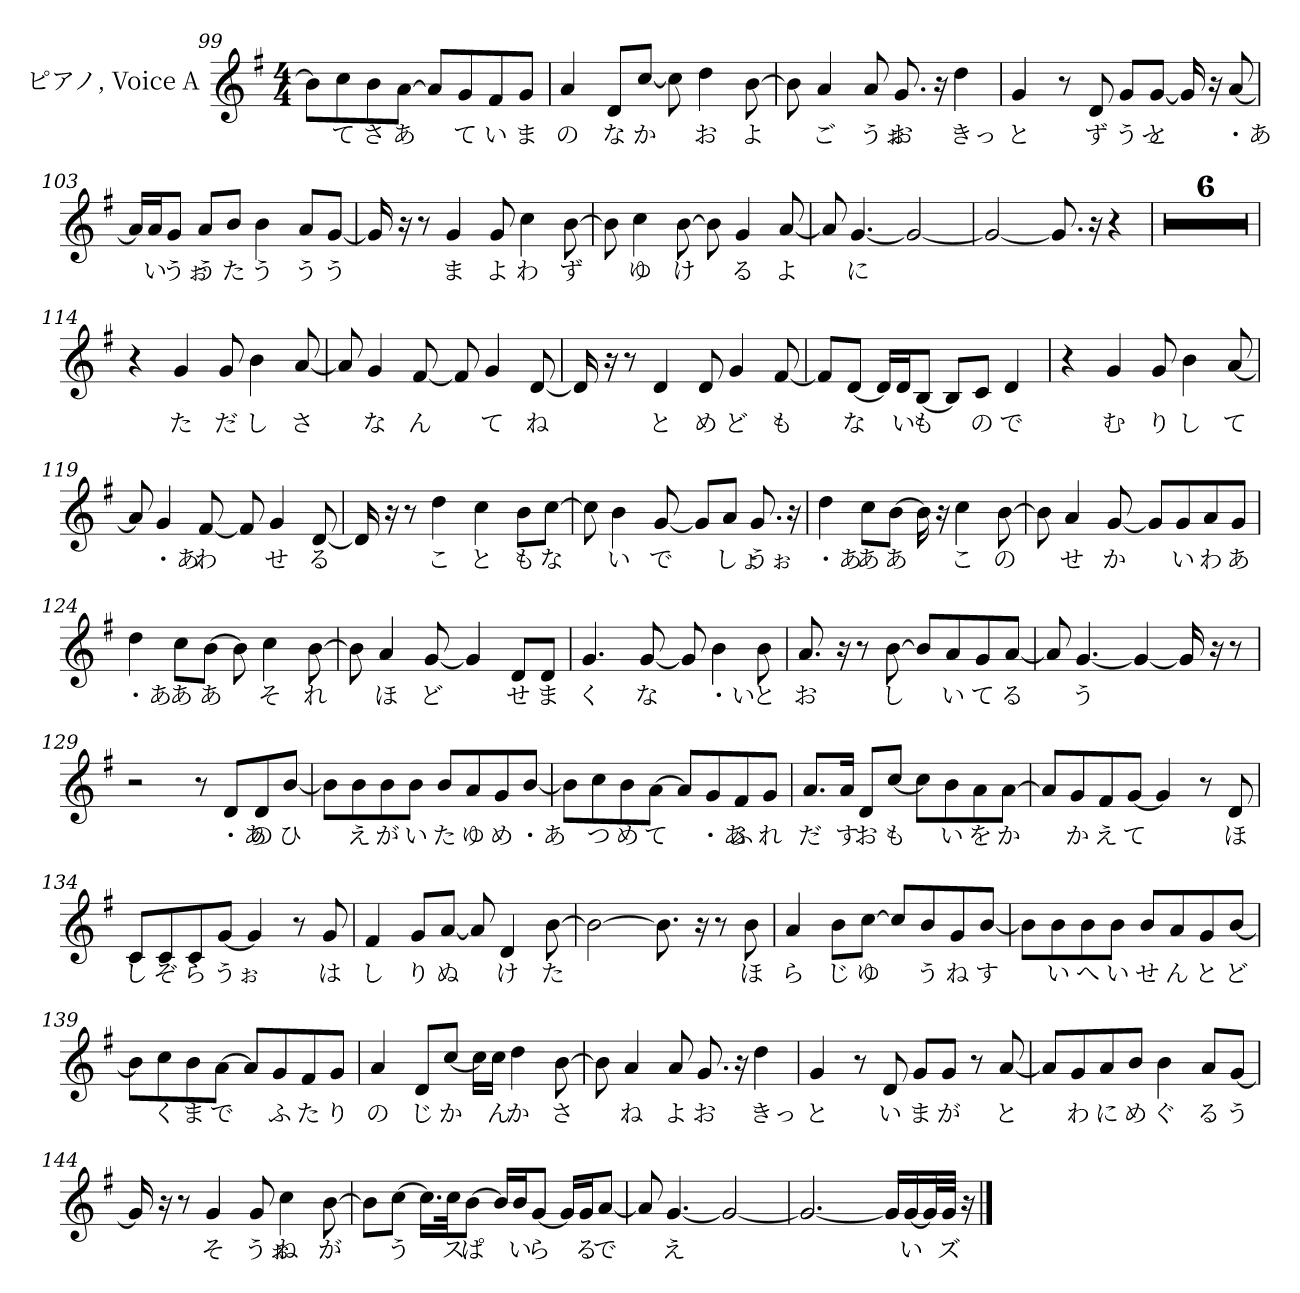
**kern	**text
*part1	*part1
*staff1	*staff1
*I"ピアノ, Voice A	*
*clefG2	*
*k[f#]	*
*M4/4	*
=99	=99
8b\L]	.
!	!LO:LY:b
8cc\	て
!	!LO:LY:b
8b\	さ
!	!LO:LY:b
[8a\J	あ
8a/L]	.
!	!LO:LY:b
8g/	て
!	!LO:LY:b
8f#/	い
!	!LO:LY:b
8g/J	ま
=100	=100
!	!LO:LY:b
4a/	の
!	!LO:LY:b
8d/L	な
!	!LO:LY:b
[8cc/J	か
8cc\]	.
!	!LO:LY:b
4dd\	お
!	!LO:LY:b
[8b\	よ
=101	=101
8b\]	.
!	!LO:LY:b
4a/	ご
!	!LO:LY:b
8a/	うぉ
!	!LO:LY:b
8.g/	お
16r	.
!	!LO:LY:b
4dd\	きっ
=102	=102
!	!LO:LY:b
4g/	と
8r	.
!	!LO:LY:b
8d/	ず
!	!LO:LY:b
8g/L	うっ
!	!LO:LY:b
[8g/J	と
16g/]	.
16r	.
!	!LO:LY:b
[8a/	・あ
!!LO:LB:g=z
=103	=103
16a/LL]	.
!	!LO:LY:b
16a/J	い
!	!LO:LY:b
8g/J	うぉ
!	!LO:LY:b
8a/L	う
!	!LO:LY:b
8b/J	た
!	!LO:LY:b
4b\	う
!	!LO:LY:b
8a/L	う
!	!LO:LY:b
[8g/J	う
=104	=104
16g/]	.
16r	.
8r	.
!	!LO:LY:b
4g/	ま
!	!LO:LY:b
8g/	よ
!	!LO:LY:b
4cc\	わ
!	!LO:LY:b
[8b\	ず
=105	=105
8b\]	.
!	!LO:LY:b
4cc\	ゆ
!	!LO:LY:b
[8b\	け
8b\]	.
!	!LO:LY:b
4g/	る
!	!LO:LY:b
[8a/	よ
=106	=106
8a/]	.
!	!LO:LY:b
[4.g/	に
2g/_	.
=107	=107
2g/_	.
8.g/]	.
16r	.
4r	.
=108	=108
1r	.
=109	=109
1r	.
=110	=110
1r	.
=111	=111
1r	.
=112	=112
1r	.
!!LO:LB:g=z
=113	=113
1r	.
=114	=114
4r	.
!	!LO:LY:b
4g/	た
!	!LO:LY:b
8g/	だ
!	!LO:LY:b
4b\	し
!	!LO:LY:b
[8a/	さ
=115	=115
8a/]	.
!	!LO:LY:b
4g/	な
!	!LO:LY:b
[8f#/	ん
8f#/]	.
!	!LO:LY:b
4g/	て
!	!LO:LY:b
[8d/	ね
=116	=116
16d/]	.
16r	.
8r	.
!	!LO:LY:b
4d/	と
!	!LO:LY:b
8d/	め
!	!LO:LY:b
4g/	ど
!	!LO:LY:b
[8f#/	も
=117	=117
8f#/L]	.
!	!LO:LY:b
[8d/J	な
16d/LL]	.
!	!LO:LY:b
16d/J	い
!	!LO:LY:b
[8B/J	も
8B/L]	.
!	!LO:LY:b
8c/J	の
!	!LO:LY:b
4d/	で
=118	=118
4r	.
!	!LO:LY:b
4g/	む
!	!LO:LY:b
8g/	り
!	!LO:LY:b
4b\	し
!	!LO:LY:b
[8a/	て
!!LO:LB:g=z
=119	=119
8a/]	.
!	!LO:LY:b
4g/	・あ
!	!LO:LY:b
[8f#/	わ
8f#/]	.
!	!LO:LY:b
4g/	せ
!	!LO:LY:b
[8d/	る
=120	=120
16d/]	.
16r	.
8r	.
!	!LO:LY:b
4dd\	こ
!	!LO:LY:b
4cc\	と
!	!LO:LY:b
8b\L	も
!	!LO:LY:b
[8cc\J	な
=121	=121
8cc\]	.
!	!LO:LY:b
4b\	い
!	!LO:LY:b
[8g/	で
8g/L]	.
!	!LO:LY:b
8a/J	しょ
!	!LO:LY:b
8.g/	うぉ
16r	.
=122	=122
!	!LO:LY:b
4dd\	・あ
!	!LO:LY:b
8cc\L	あ
!	!LO:LY:b
[8b\J	あ
16b\]	.
16r	.
!	!LO:LY:b
4cc\	こ
!	!LO:LY:b
[8b\	の
=123	=123
8b\]	.
!	!LO:LY:b
4a/	せ
!	!LO:LY:b
[8g/	か
8g/L]	.
!	!LO:LY:b
8g/	い
!	!LO:LY:b
8a/	わ
!	!LO:LY:b
8g/J	あ
!!LO:LB:g=z
=124	=124
!	!LO:LY:b
4dd\	・あ
!	!LO:LY:b
8cc\L	あ
!	!LO:LY:b
[8b\J	あ
8b\]	.
!	!LO:LY:b
4cc\	そ
!	!LO:LY:b
[8b\	れ
=125	=125
8b\]	.
!	!LO:LY:b
4a/	ほ
!	!LO:LY:b
[8g/	ど
4g/]	.
!	!LO:LY:b
8d/L	せ
!	!LO:LY:b
8d/J	ま
=126	=126
!	!LO:LY:b
4.g/	く
!	!LO:LY:b
[8g/	な
8g/]	.
!	!LO:LY:b
4b\	・い
!	!LO:LY:b
8b\	と
=127	=127
!	!LO:LY:b
8.a/	お
16r	.
8r	.
!	!LO:LY:b
[8b\	し
8b/L]	.
!	!LO:LY:b
8a/	い
!	!LO:LY:b
8g/	て
!	!LO:LY:b
[8a/J	る
=128	=128
8a/]	.
!	!LO:LY:b
[4.g/	う
4g/_	.
16g/]	.
16r	.
8r	.
=129	=129
2r	.
8r	.
!	!LO:LY:b
8d/L	・あ
!	!LO:LY:b
8d/	の
!	!LO:LY:b
[8b/J	ひ
!!LO:LB:g=z
=130	=130
8b\L]	.
!	!LO:LY:b
8b\	え
!	!LO:LY:b
8b\	が
!	!LO:LY:b
8b\J	い
!	!LO:LY:b
8b/L	た
!	!LO:LY:b
8a/	ゆ
!	!LO:LY:b
8g/	め
!	!LO:LY:b
[8b/J	・あ
=131	=131
8b\L]	.
!	!LO:LY:b
8cc\	つ
!	!LO:LY:b
8b\	め
!	!LO:LY:b
[8a\J	て
8a/L]	.
!	!LO:LY:b
8g/	・あ
!	!LO:LY:b
8f#/	ふ
!	!LO:LY:b
8g/J	れ
=132	=132
!	!LO:LY:b
8.a/L	だ
!	!LO:LY:b
16a/Jk	す
!	!LO:LY:b
8d/L	お
!	!LO:LY:b
[8cc/J	も
8cc\L]	.
!	!LO:LY:b
8b\	い
!	!LO:LY:b
8a\	を
!	!LO:LY:b
[8a\J	か
=133	=133
8a/L]	.
!	!LO:LY:b
8g/	か
!	!LO:LY:b
8f#/	え
!	!LO:LY:b
[8g/J	て
4g/]	.
8r	.
!	!LO:LY:b
8d/	ほ
=134	=134
!	!LO:LY:b
8c/L	し
!	!LO:LY:b
8c/	ぞ
!	!LO:LY:b
8c/	ら
!	!LO:LY:b
[8g/J	うぉ
4g/]	.
8r	.
!	!LO:LY:b
8g/	は
!!LO:PB:g=z
=135	=135
!	!LO:LY:b
4f#/	し
!	!LO:LY:b
8g/L	り
!	!LO:LY:b
[8a/J	ぬ
8a/]	.
!	!LO:LY:b
4d/	け
!	!LO:LY:b
[8b\	た
=136	=136
2b\_	.
8.b\]	.
16r	.
8r	.
!	!LO:LY:b
8b\	ほ
=137	=137
!	!LO:LY:b
4a/	ら
!	!LO:LY:b
8b\L	じ
!	!LO:LY:b
[8cc\J	ゆ
8cc/L]	.
!	!LO:LY:b
8b/	う
!	!LO:LY:b
8g/	ね
!	!LO:LY:b
[8b/J	す
=138	=138
8b\L]	.
!	!LO:LY:b
8b\	い
!	!LO:LY:b
8b\	へ
!	!LO:LY:b
8b\J	い
!	!LO:LY:b
8b/L	せ
!	!LO:LY:b
8a/	ん
!	!LO:LY:b
8g/	と
!	!LO:LY:b
[8b/J	ど
=139	=139
8b\L]	.
!	!LO:LY:b
8cc\	く
!	!LO:LY:b
8b\	ま
!	!LO:LY:b
[8a\J	で
8a/L]	.
!	!LO:LY:b
8g/	ふ
!	!LO:LY:b
8f#/	た
!	!LO:LY:b
8g/J	り
=140	=140
!	!LO:LY:b
4a/	の
!	!LO:LY:b
8d/L	じ
!	!LO:LY:b
[8cc/J	か
16cc\LL]	.
!	!LO:LY:b
16cc\JJ	ん
!	!LO:LY:b
4dd\	か
!	!LO:LY:b
[8b\	さ
!!LO:LB:g=z
=141	=141
8b\]	.
!	!LO:LY:b
4a/	ね
!	!LO:LY:b
8a/	よ
!	!LO:LY:b
8.g/	お
16r	.
!	!LO:LY:b
4dd\	きっ
=142	=142
!	!LO:LY:b
4g/	と
8r	.
!	!LO:LY:b
8d/	い
!	!LO:LY:b
8g/L	ま
!	!LO:LY:b
8g/J	が
8r	.
!	!LO:LY:b
[8a/	と
=143	=143
8a/L]	.
!	!LO:LY:b
8g/	わ
!	!LO:LY:b
8a/	に
!	!LO:LY:b
8b/J	め
!	!LO:LY:b
4b\	ぐ
!	!LO:LY:b
8a/L	る
!	!LO:LY:b
[8g/J	う
=144	=144
16g/]	.
16r	.
8r	.
!	!LO:LY:b
4g/	そ
!	!LO:LY:b
8g/	うぉ
!	!LO:LY:b
4cc\	ね
!	!LO:LY:b
[8b\	が
=145	=145
8b\L]	.
!	!LO:LY:b
[8cc\J	う
16.cc\LL]	.
!	!LO:LY:b
32cc\JK	ス
!	!LO:LY:b
[8b\J	ぱ
16b/LL]	.
!	!LO:LY:b
16b/J	い
!	!LO:LY:b
[8g/J	ら
16g/LL]	.
!	!LO:LY:b
16g/J	る
!	!LO:LY:b
[8a/J	で
!!LO:LB:g=z
=146	=146
8a/]	.
!	!LO:LY:b
[4.g/	え
2g/_	.
=147	=147
2.g/_	.
16g/LL]	.
!	!LO:LY:b
[16g/	い
32g/L]	.
!	!LO:LY:b
32g/JJJ	ズ
16r	.
==	==
*-	*-
